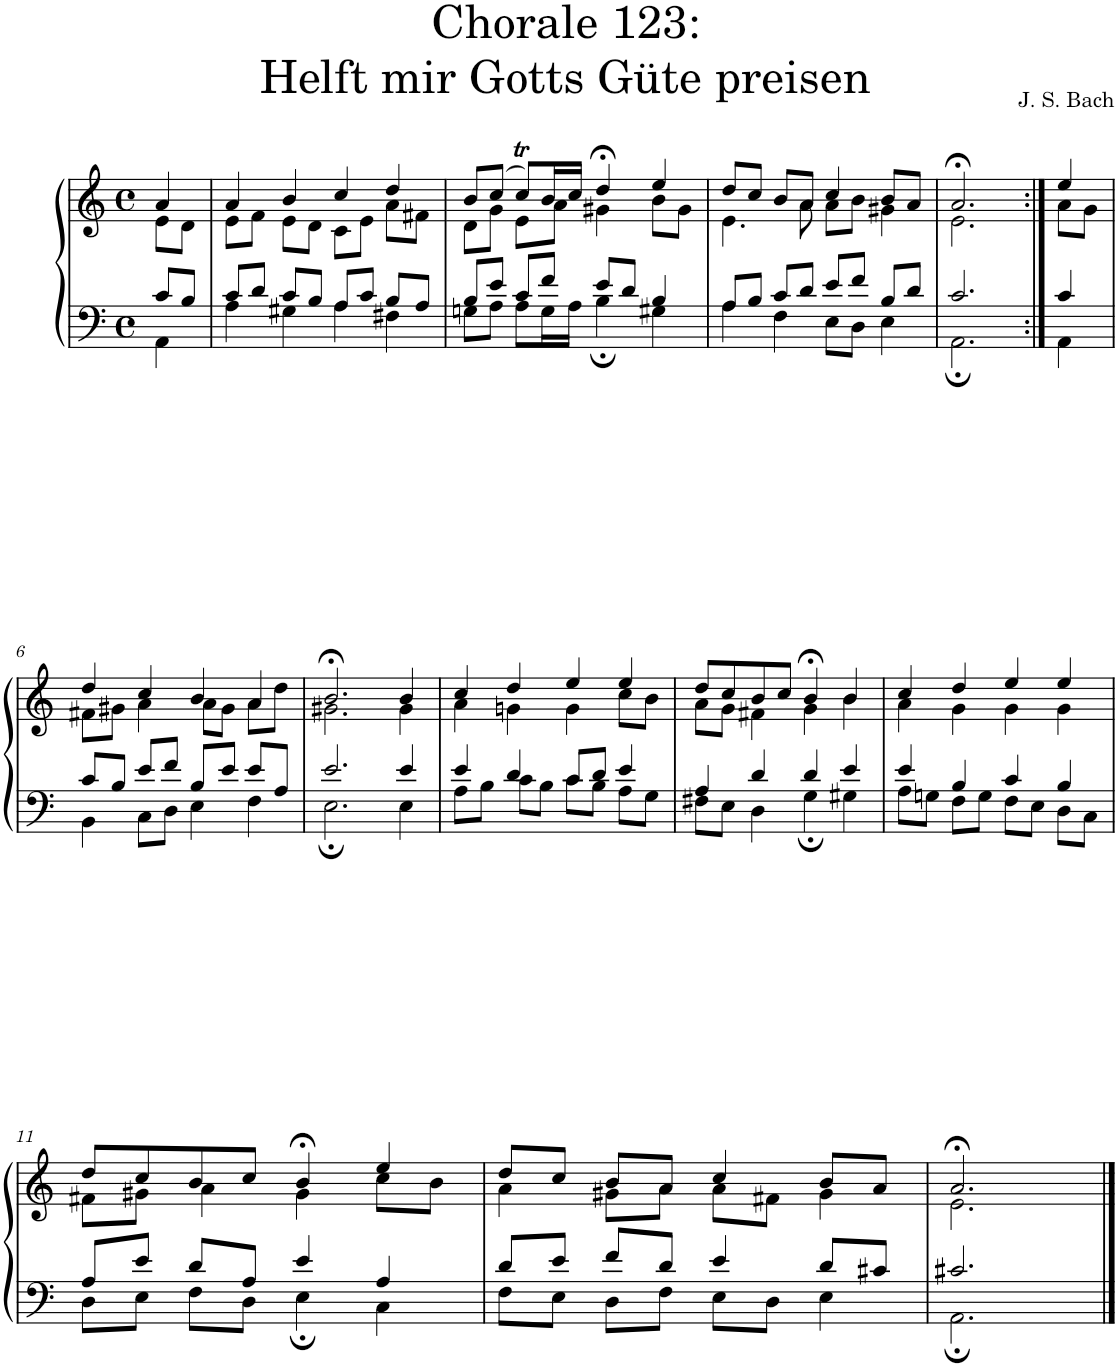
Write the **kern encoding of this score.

**kern	**kern
*part1	*part1
*staff2	*staff1
*I"S,A	*
*clefF4	*clefG2
*k[]	*k[]
*M4/4	*M4/4
*met(c)	*met(c)
=	=
*^	*^
8c/L	4AA\	4a/	8e\L
8B/J	.	.	8d\J
=1	=1	=1	=1
8c/L	4A\	4a/	8e\L
8d/J	.	.	8f\J
8c/L	4G#X\	4b/	8e\L
8B/J	.	.	8d\J
8A/L	4A\	4cc/	8c\L
8c/J	.	.	8e\J
8B/L	4F#X\	4dd/	8a\L
8A/J	.	.	8f#X\J
=2	=2	=2	=2
8B/L	8Gn\L	8b/L	8d\L
8e/J	8A\J	(>8cc/J	8g\J
8c/L	8A\L	8cc>/L)	8e\L
8f/J	16G\L	16b/L	8a\J
.	16A\JJ	16cc/JJ	.
8e/L	4B;\	4dd;</	4g#X\
8d/J	.	.	.
4B/	4G#X\	4ee/	8b\L
.	.	.	8g#\J
=3	=3	=3	=3
8A/L	4A\	8dd/L	4.e\
8B/J	.	8cc/J	.
8c/L	4F\	8b/L	.
8d/J	.	8a/J	8a\
8e/L	8E\L	4cc/	8a\L
8f/J	8D\J	.	8b\J
8B/L	4E\	8b/L	4g#X\
8d/J	.	8a/J	.
=34	=34	=34	=34
2.c/	2.AA;\	2.a;</	2.e\
=35:|!	=35:|!	=35:|!	=35:|!
4c/	4AA\	4ee/	8a\L
.	.	.	8g\J
!!LO:LB:g=z	!!
=6	=6	=6	=6
8c/L	4BB\	4dd/	8f#X\L
8B/J	.	.	8g#X\J
8e/L	8C\L	4cc/	4a\
8f/J	8D\J	.	.
8B/L	4E\	4b/	8a\L
8e/J	.	.	8g#\J
8e/L	4F\	4a/	8a\L
8A/J	.	.	8dd\J
=7	=7	=7	=7
2.e/	2.E;\	2.b;</	2.g#X\
4e/	4E\	4b/	4g#\
=8	=8	=8	=8
4e/	8A\L	4cc/	4a\
.	8B\J	.	.
4d/	8c\L	4dd/	4gn\
.	8B\J	.	.
8c/L	8c\L	4ee/	4g\
8d/J	8B\J	.	.
4e/	8A\L	4ee/	8cc\L
.	8G\J	.	8b\J
=9	=9	=9	=9
4A/	8F#X\L	8dd/L	8a\L
.	8E\J	8cc/	8g\J
4d/	4D\	8b/	4f#X\
.	.	8cc/J	.
4d/	4G;\	4b;</	4g\
4e/	4G#X\	4b/	4b\
=10	=10	=10	=10
4e/	8A\L	4cc/	4a\
.	8Gn\J	.	.
4B/	8F\L	4dd/	4g\
.	8G\J	.	.
4c/	8F\L	4ee/	4g\
.	8E\J	.	.
4B/	8D\L	4ee/	4g\
.	8C\J	.	.
!!LO:LB:g=z	!!
=11	=11	=11	=11
8A/L	8D\L	8dd/L	8f#X\L
8e/J	8E\J	8cc/	8g#X\J
8d/L	8F\L	8b/	4a\
8A/J	8D\J	8cc/J	.
4e/	4E;\	4b;</	4g#\
4A/	4C\	4ee/	8cc\L
.	.	.	8b\J
=12	=12	=12	=12
8d/L	8F\L	8dd/L	4a\
8e/J	8E\J	8cc/J	.
8f/L	8D\L	8b/L	8g#X\L
8d/J	8F\J	8a/J	8a\J
4e/	8E\L	4cc/	8a\L
.	8D\J	.	8f#X\J
8d/L	4E\	8b/L	4g#\
8c#X/J	.	8a/J	.
=13	=13	=13	=13
2.c#X/	2.AA;\	2.a;</	2.e\
*v	*v	*	*
*	*v	*v
==	==
*-	*-
